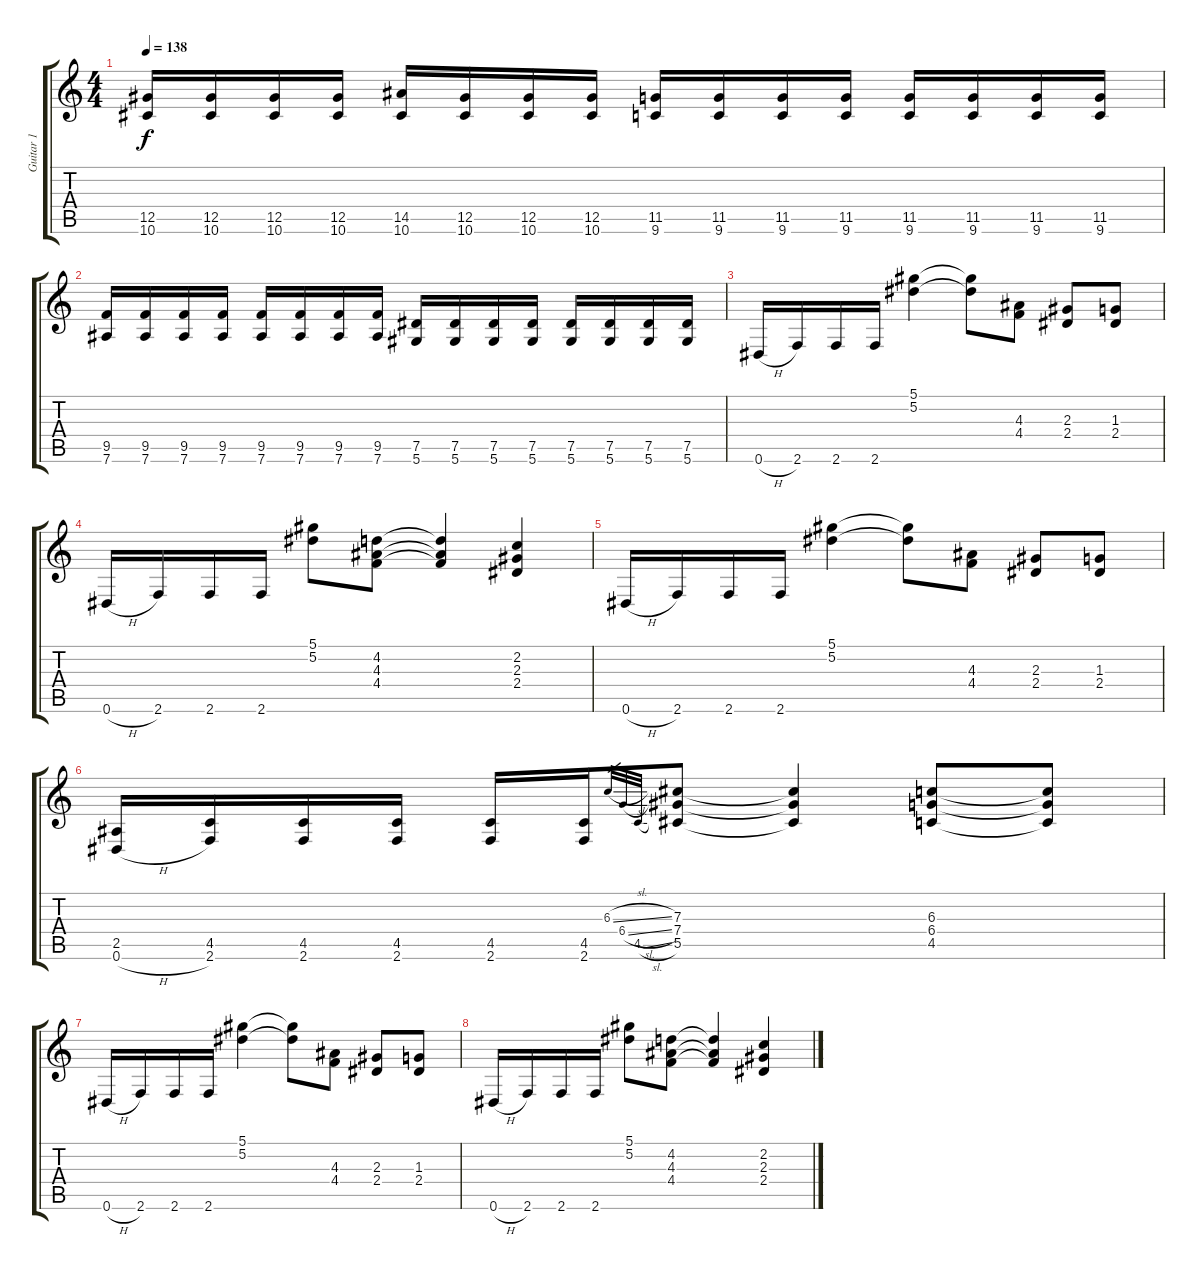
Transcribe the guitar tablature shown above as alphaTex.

\track ("Guitar 1" "Guitar 1") {instrument overdrivenguitar}
\staff {score tabs}
\tuning (Eb4 Bb3 Gb3 Db3 Ab2 Eb2) {hide}
\ts (4 4)
\tempo 138
\clef g2
\ks c
(12.5 10.6).16{dy f} (12.5 10.6).16 (12.5 10.6).16 (12.5 10.6).16 (14.5 10.6).16 (12.5 10.6).16 (12.5 10.6).16 (12.5 10.6).16 (11.5 9.6).16 (11.5 9.6).16 (11.5 9.6).16 (11.5 9.6).16 (11.5 9.6).16 (11.5 9.6).16 (11.5 9.6).16 (11.5 9.6).16 |
(9.5 7.6).16 (9.5 7.6).16 (9.5 7.6).16 (9.5 7.6).16 (9.5 7.6).16 (9.5 7.6).16 (9.5 7.6).16 (9.5 7.6).16 (7.5 5.6).16 (7.5 5.6).16 (7.5 5.6).16 (7.5 5.6).16 (7.5 5.6).16 (7.5 5.6).16 (7.5 5.6).16 (7.5 5.6).16 |
0.6{h}.16 2.6.16 2.6.16 2.6.16 (5.1 5.2).4 (5.1{t} 5.2{t}).8 (4.3 4.4).8 (2.3 2.4).8 (1.3 2.4).8 |
0.6{h}.16 2.6.16 2.6.16 2.6.16 (5.1 5.2).8 (4.2 4.3 4.4).8 (4.2{t} 4.3{t} 4.4{t}).4 (2.2 2.3 2.4).4 |
0.6{h}.16 2.6.16 2.6.16 2.6.16 (5.1 5.2).4 (5.1{t} 5.2{t}).8 (4.3 4.4).8 (2.3 2.4).8 (1.3 2.4).8 |
(2.5 0.6{h}).16 (4.5 2.6).16 (4.5 2.6).16 (4.5 2.6).16 (4.5 2.6).16 (4.5 2.6).16 6.3{sl}.32{gr} 6.4{sl}.32{gr} 4.5{sl}.32{gr} (7.3 7.4 5.5).8 (7.3{t} 7.4{t} 5.5{t}).4 (6.3 6.4 4.5).8 (6.3{t} 6.4{t} 4.5{t}).8 |
0.6{h}.16 2.6.16 2.6.16 2.6.16 (5.1 5.2).4 (5.1{t} 5.2{t}).8 (4.3 4.4).8 (2.3 2.4).8 (1.3 2.4).8 |
0.6{h}.16 2.6.16 2.6.16 2.6.16 (5.1 5.2).8 (4.2 4.3 4.4).8 (4.2{t} 4.3{t} 4.4{t}).4 (2.2 2.3 2.4).4
